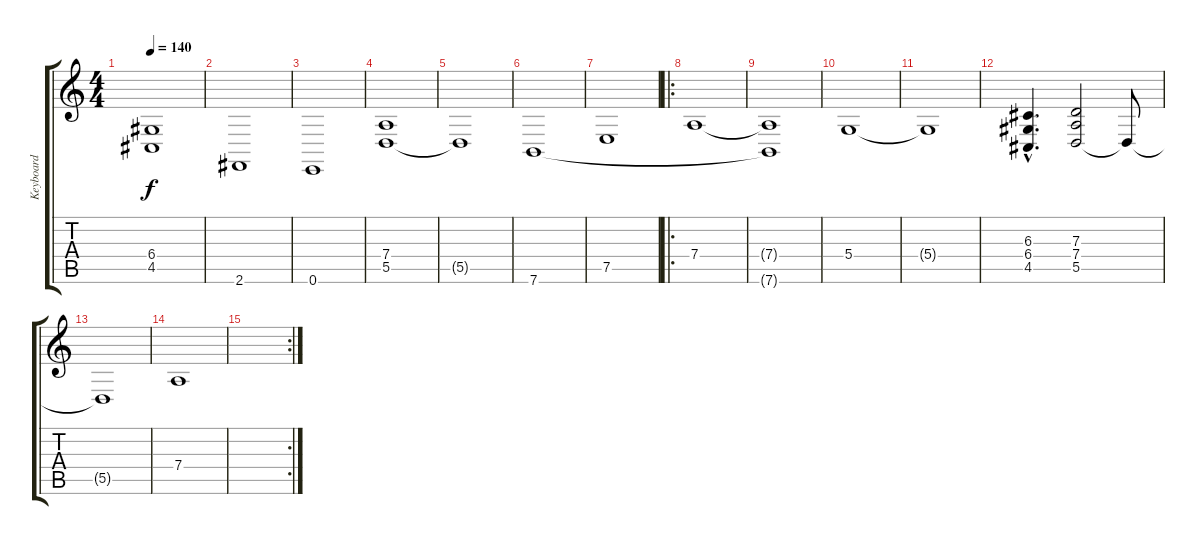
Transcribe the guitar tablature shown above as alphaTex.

\track ("Keyboard" "Keyboard") {instrument synthstrings1}
\staff {score tabs}
\tuning (E4 B3 G3 D3 A2 E2) {hide}
\ts (4 4)
\tempo 140
\clef g2
\ks c
(6.4 4.5).1{dy f} |
2.6.1 |
0.6.1 |
(7.4 5.5).1 |
5.5{t}.1 |
7.6.1 |
7.5.1 |
\ro
7.4.1 |
(7.4{t} 7.6{t}).1 |
5.4.1 |
5.4{t}.1 |
(6.3{hac} 6.4{hac} 4.5{hac}).4{d} (7.3 7.4 5.5).2 5.5{t}.8 |
5.5{t}.1 |
7.4.1 |
\rc 2
